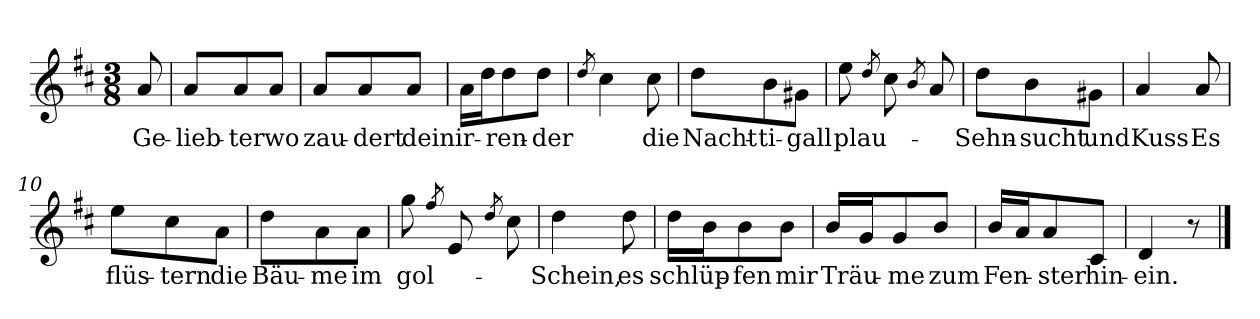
**kern	**text
*part1	*part1
*staff1	*staff1
*clefG2	*
*k[f#c#]	*
*M3/8	*
=1	=1
!	!LO:LY:b
8a/	Ge-
=2	=2
!	!LO:LY:b
8a/L	lieb-
!	!LO:LY:b
8a/	-ter
!	!LO:LY:b
8a/J	wo
=3	=3
!	!LO:LY:b
8a/L	zau-
!	!LO:LY:b
8a/	-dert
!	!LO:LY:b
8a/J	dein
=4	=4
!	!LO:LY:b
16a\LL	ir-
16dd\J	.
!	!LO:LY:b
8dd\	-ren-
!	!LO:LY:b
8dd\J	-der
=5	=5
8qdd/	.
4cc#\	.
!	!LO:LY:b
8cc#\	die
=6	=6
!	!LO:LY:b
8dd\L	Nacht-
!	!LO:LY:b
8b\	-ti-
!	!LO:LY:b
8g#X\J	-gall
=7	=7
!	!LO:LY:b
8ee\	plau-
8qdd/	.
8cc#\	.
8qb/	.
8a/	.
=8	=8
!	!LO:LY:b
8dd\L	Sehn-
!	!LO:LY:b
8b\	-sucht
!	!LO:LY:b
8g#X\J	und
=9	=9
!	!LO:LY:b
4a/	Kuss
!	!LO:LY:b
8a/	Es
!!LO:LB:g=z
=10	=10
!	!LO:LY:b
8ee\L	flüs-
!	!LO:LY:b
8cc#\	-tern
!	!LO:LY:b
8a\J	die
=11	=11
!	!LO:LY:b
8dd\L	Bäu-
!	!LO:LY:b
8a\	-me
!	!LO:LY:b
8a\J	im
=12	=12
!	!LO:LY:b
8gg\	gol-
8qff#/	.
8e/	.
8qdd/	.
8cc#\	.
=13	=13
!	!LO:LY:b
4dd\	Schein,
!	!LO:LY:b
8dd\	es
=14	=14
!	!LO:LY:b
16dd\LL	schlüp-
16b\J	.
!	!LO:LY:b
8b\	-fen
!	!LO:LY:b
8b\J	mir
=15	=15
!	!LO:LY:b
16b/LL	Träu-
16g/J	.
!	!LO:LY:b
8g/	-me
!	!LO:LY:b
8b/J	zum
=16	=16
!	!LO:LY:b
16b/LL	Fen-
16a/J	.
!	!LO:LY:b
8a/	-ster
!	!LO:LY:b
8c#/J	hin-
=17	=17
!	!LO:LY:b
4d/	-ein.
8r	.
==	==
*-	*-
